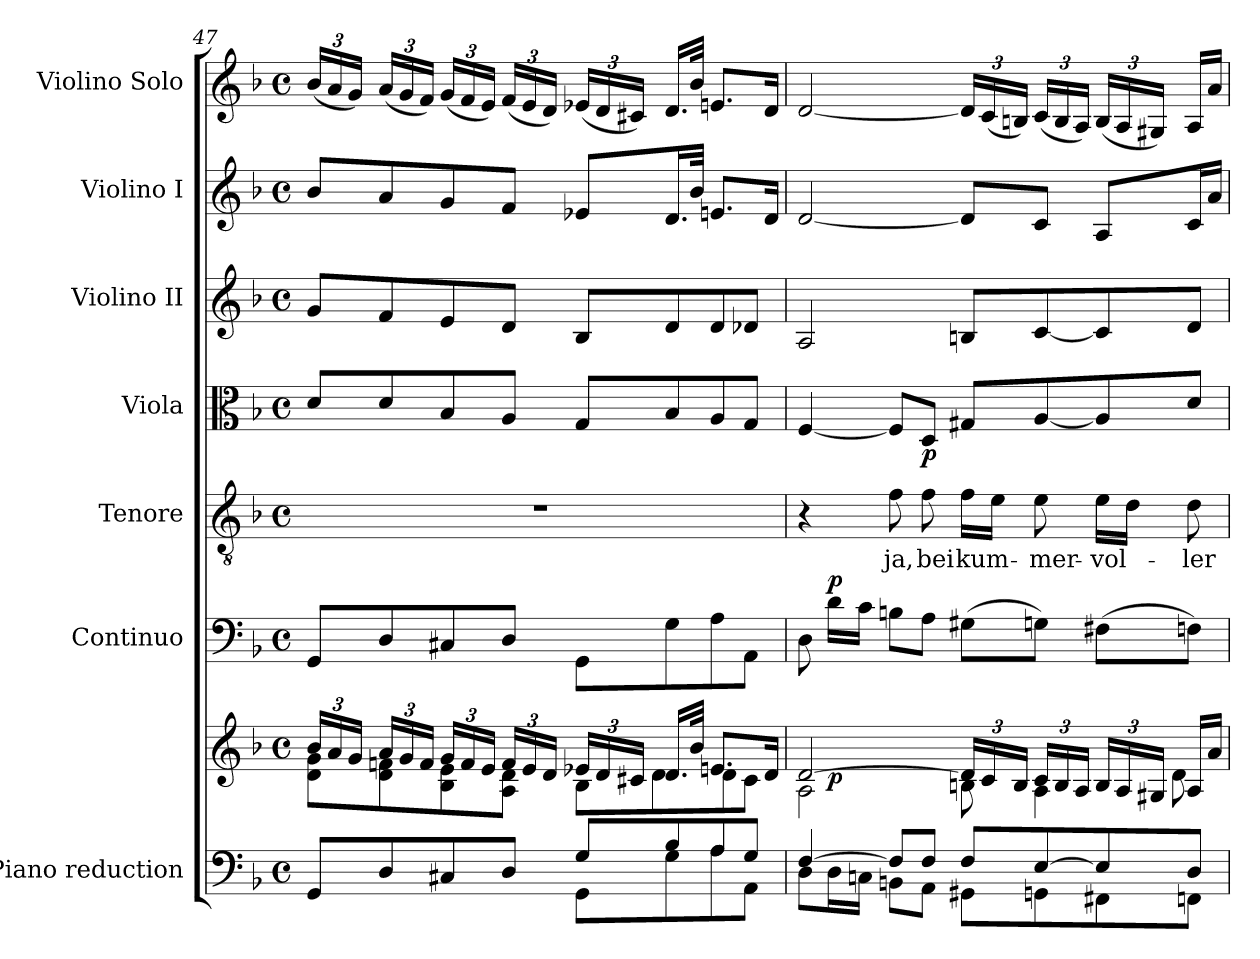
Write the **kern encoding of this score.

**kern	**kern	**dynam	**kern	**dynam	**kern	**text	**kern	**dynam	**kern	**kern	**kern
*part7	*part7	*part7	*part6	*part6	*part5	*part5	*part4	*part4	*part3	*part2	*part1
*staff8	*staff7	*staff7/8	*staff6	*staff6	*staff5	*staff5	*staff4	*staff4	*staff3	*staff2	*staff1
*I"Piano reduction	*	*	*I"Continuo	*	*I"Tenore	*	*I"Viola	*	*I"Violino II	*I"Violino I	*I"Violino Solo
*I'Pno	*	*	*	*	*	*	*	*	*	*	*I'Vln
!!LO:PB:g=z
*clefF4	*clefG2	*	*clefF4	*	*clefGv2	*	*clefC3	*	*clefG2	*clefG2	*clefG2
*k[b-]	*k[b-]	*	*k[b-]	*	*k[b-]	*	*k[b-]	*	*k[b-]	*k[b-]	*k[b-]
*M4/4	*M4/4	*	*M4/4	*	*M4/4	*	*M4/4	*	*M4/4	*M4/4	*M4/4
*met(c)	*met(c)	*	*met(c)	*	*met(c)	*	*met(c)	*	*met(c)	*met(c)	*met(c)
=47	=47	=47	=47	=47	=47	=47	=47	=47	=47	=47	=47
*^	*	*	*	*	*	*	*	*	*	*	*
*	*	*Xbrackettup	*	*	*	*	*	*	*	*	*	*Xbrackettup
*	*	*^	*	*	*	*	*	*	*	*	*	*
8GG/L	2ryy	24b-/LL	8d\ 8g\L	.	8GG/L	.	1r	.	8d/L	.	8g/L	8b-/L	(24b-/LL
.	.	24a/	.	.	.	.	.	.	.	.	.	.	24a/
.	.	24g/JJ	.	.	.	.	.	.	.	.	.	.	24g/JJ)
8D/	.	24a/LL	8d\ 8fn\	.	8D/	.	.	.	8d/	.	8f/	8a/	(24a/LL
.	.	24g/	.	.	.	.	.	.	.	.	.	.	24g/
.	.	24f/JJ	.	.	.	.	.	.	.	.	.	.	24f/JJ)
8C#X/	.	24g/LL	8B-\ 8e\	.	8C#X/	.	.	.	8B-/	.	8e/	8g/	(24g/LL
.	.	24f/	.	.	.	.	.	.	.	.	.	.	24f/
.	.	24e/JJ	.	.	.	.	.	.	.	.	.	.	24e/JJ)
8D/J	.	24f/LL	8A\ 8d\J	.	8D/J	.	.	.	8A/J	.	8d/J	8f/J	(24f/LL
.	.	24e/	.	.	.	.	.	.	.	.	.	.	24e/
.	.	24d/JJ	.	.	.	.	.	.	.	.	.	.	24d/JJ)
8G/L	8GG\L	24e-X/LL	8B-\L	.	8GG\L	.	.	.	8G/L	.	8B-/L	8e-X/L	(24e-X/LL
.	.	24d/	.	.	.	.	.	.	.	.	.	.	24d/
.	.	24c#X/JJ	.	.	.	.	.	.	.	.	.	.	24c#X/JJ)
8B-/	8G\	16.d/LL	8d\	.	8G\	.	.	.	8B-/	.	8d/	16.d/L	16.d/LL
.	.	32b-/JJk	.	.	.	.	.	.	.	.	.	32b-/JJk	32b-/JJk
8A/	8A\	8.en/L	8d\	.	8A\	.	.	.	8A/	.	8d/	8.en/L	8.en/L
8G/J	8AA\J	.	8c#\J	.	8AA\J	.	.	.	8G/J	.	8d-X/J	.	.
.	.	16d/Jk	.	.	.	.	.	.	.	.	.	16d/Jk	16d/Jk
=48	=48	=48	=48	=48	=48	=48	=48	=48	=48	=48	=48	=48	=48
*	*	*	*^	*	*	*	*	*	*	*	*	*	*
[4F/	8D\L	[2d/	2A\	8ryy	.	8D\	.	4r	.	[4F/	.	2A/	[2d/	[2d/
!	!	!	!	!	!LO:DY:b	!	!LO:DY:a	!	!	!	!	!	!	!
.	16D\L	.	.	2..ryy	p	16d\LL	p	.	.	.	.	.	.	.
.	16Cn\JJ	.	.	.	.	16c\JJ	.	.	.	.	.	.	.	.
!	!	!	!	!	!	!	!	!	!LO:LY:b	!	!	!	!	!
8F/L]	8BBn\L	.	.	.	.	8Bn\L	.	8f\	ja,	8F/L]	.	.	.	.
!	!	!	!	!	!	!	!	!	!LO:LY:b	!	!LO:DY:b	!	!	!
8F/J	8AA\J	.	.	.	.	8A\J	.	8f\	bei	8D/J	p	.	.	.
!	!	!	!	!	!	!	!	!	!LO:LY:b	!	!	!	!	!
8F/L	8GG#X\L	24d/LL]	8Bn\	.	.	(8G#X\L	.	16f\LL	kum-	8G#X/L	.	8Bn/L	8d/L]	24d/LL]
.	.	24c/	.	.	.	.	.	.	.	.	.	.	.	(24c/
.	.	.	.	.	.	.	.	16e\JJ	.	.	.	.	.	.
.	.	24B/JJ	.	.	.	.	.	.	.	.	.	.	.	24Bn/JJ)
!	!	!	!	!	!	!	!	!	!LO:LY:b	!	!	!	!	!
[8E/	8GGn\	24c/LL	4A\	.	.	8Gn\J)	.	8e\	-mer-	[8A/	.	[8c/	8c/J	(24c/LL
.	.	24B/	.	.	.	.	.	.	.	.	.	.	.	24B/
.	.	24A/JJ	.	.	.	.	.	.	.	.	.	.	.	24A/JJ)
!	!	!	!	!	!	!	!	!	!LO:LY:b	!	!	!	!	!
8E/]	8FF#X\	24B/LL	.	.	.	(8F#X\L	.	16e\LL	-vol-	8A/]	.	8c/]	8A/L	(24B/LL
.	.	24A/	.	.	.	.	.	.	.	.	.	.	.	24A/
.	.	.	.	.	.	.	.	16d\JJ	.	.	.	.	.	.
.	.	24G#X/JJ	.	.	.	.	.	.	.	.	.	.	.	24G#X/JJ)
!	!	!	!	!	!	!	!	!	!LO:LY:b	!	!	!	!	!
8D/J	8FFn\J	16A/LL	8d\	.	.	8Fn\J)	.	8d\	-ler	8d/J	.	8d/J	16c/L	16A/LL
.	.	16a/JJ	.	.	.	.	.	.	.	.	.	.	16a/JJ	16a/JJ
*v	*v	*	*	*	*	*	*	*	*	*	*	*	*	*
*	*v	*v	*v	*	*	*	*	*	*	*	*	*	*
=	=	=	=	=	=	=	=	=	=	=	=
*-	*-	*-	*-	*-	*-	*-	*-	*-	*-	*-	*-
